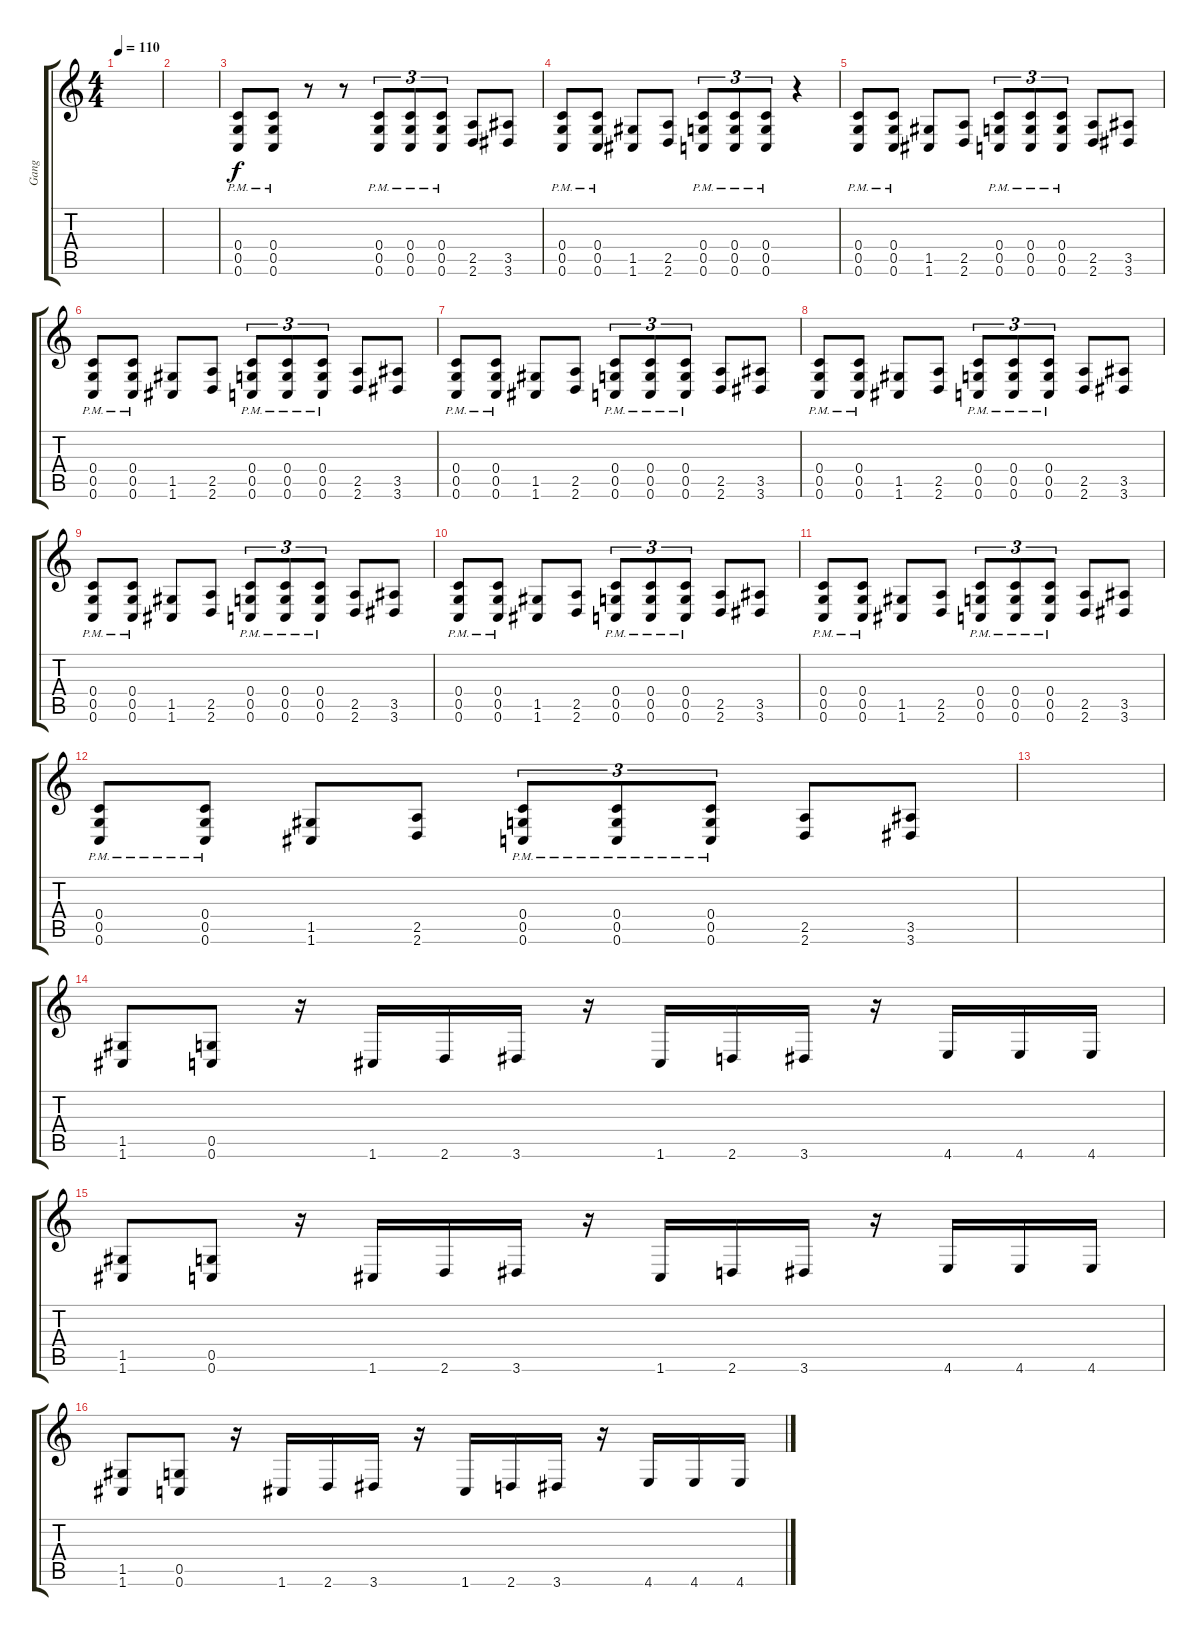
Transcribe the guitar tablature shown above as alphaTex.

\track ("Gang" "Gang") {instrument overdrivenguitar}
\staff {score tabs}
\tuning (D4 A3 F3 C3 G2 C2) {hide}
\ts (4 4)
\tempo 110
\clef g2
\ks c
|
|
(0.4{pm} 0.5{pm} 0.6).8 (0.4{pm} 0.5{pm} 0.6).8 r.8 r.8 (0.4{pm} 0.5{pm} 0.6).8{tu (3 2)} (0.4{pm} 0.5{pm} 0.6).8{tu (3 2)} (0.4{pm} 0.5{pm} 0.6).8{tu (3 2)} (2.5 2.6).8 (3.5 3.6).8 |
(0.4{pm} 0.5{pm} 0.6).8 (0.4{pm} 0.5{pm} 0.6).8 (1.5 1.6).8 (2.5 2.6).8 (0.4{pm} 0.5{pm} 0.6).8{tu (3 2)} (0.4{pm} 0.5{pm} 0.6).8{tu (3 2)} (0.4{pm} 0.5{pm} 0.6).8{tu (3 2)} r.4 |
(0.4{pm} 0.5{pm} 0.6).8 (0.4{pm} 0.5{pm} 0.6).8 (1.5 1.6).8 (2.5 2.6).8 (0.4{pm} 0.5{pm} 0.6).8{tu (3 2)} (0.4{pm} 0.5{pm} 0.6).8{tu (3 2)} (0.4{pm} 0.5{pm} 0.6).8{tu (3 2)} (2.5 2.6).8 (3.5 3.6).8 |
(0.4{pm} 0.5{pm} 0.6).8 (0.4{pm} 0.5{pm} 0.6).8 (1.5 1.6).8 (2.5 2.6).8 (0.4{pm} 0.5{pm} 0.6).8{tu (3 2)} (0.4{pm} 0.5{pm} 0.6).8{tu (3 2)} (0.4{pm} 0.5{pm} 0.6).8{tu (3 2)} (2.5 2.6).8 (3.5 3.6).8 |
(0.4{pm} 0.5{pm} 0.6).8 (0.4{pm} 0.5{pm} 0.6).8 (1.5 1.6).8 (2.5 2.6).8 (0.4{pm} 0.5{pm} 0.6).8{tu (3 2)} (0.4{pm} 0.5{pm} 0.6).8{tu (3 2)} (0.4{pm} 0.5{pm} 0.6).8{tu (3 2)} (2.5 2.6).8 (3.5 3.6).8 |
(0.4{pm} 0.5{pm} 0.6).8 (0.4{pm} 0.5{pm} 0.6).8 (1.5 1.6).8 (2.5 2.6).8 (0.4{pm} 0.5{pm} 0.6).8{tu (3 2)} (0.4{pm} 0.5{pm} 0.6).8{tu (3 2)} (0.4{pm} 0.5{pm} 0.6).8{tu (3 2)} (2.5 2.6).8 (3.5 3.6).8 |
(0.4{pm} 0.5{pm} 0.6).8 (0.4{pm} 0.5{pm} 0.6).8 (1.5 1.6).8 (2.5 2.6).8 (0.4{pm} 0.5{pm} 0.6).8{tu (3 2)} (0.4{pm} 0.5{pm} 0.6).8{tu (3 2)} (0.4{pm} 0.5{pm} 0.6).8{tu (3 2)} (2.5 2.6).8 (3.5 3.6).8 |
(0.4{pm} 0.5{pm} 0.6).8 (0.4{pm} 0.5{pm} 0.6).8 (1.5 1.6).8 (2.5 2.6).8 (0.4{pm} 0.5{pm} 0.6).8{tu (3 2)} (0.4{pm} 0.5{pm} 0.6).8{tu (3 2)} (0.4{pm} 0.5{pm} 0.6).8{tu (3 2)} (2.5 2.6).8 (3.5 3.6).8 |
(0.4{pm} 0.5{pm} 0.6).8 (0.4{pm} 0.5{pm} 0.6).8 (1.5 1.6).8 (2.5 2.6).8 (0.4{pm} 0.5{pm} 0.6).8{tu (3 2)} (0.4{pm} 0.5{pm} 0.6).8{tu (3 2)} (0.4{pm} 0.5{pm} 0.6).8{tu (3 2)} (2.5 2.6).8 (3.5 3.6).8 |
(0.4{pm} 0.5{pm} 0.6).8 (0.4{pm} 0.5{pm} 0.6).8 (1.5 1.6).8 (2.5 2.6).8 (0.4{pm} 0.5{pm} 0.6).8{tu (3 2)} (0.4{pm} 0.5{pm} 0.6).8{tu (3 2)} (0.4{pm} 0.5{pm} 0.6).8{tu (3 2)} (2.5 2.6).8 (3.5 3.6).8 |
|
(1.5 1.6).8 (0.5 0.6).8 r.16 1.6.16 2.6.16 3.6.16 r.16 1.6.16 2.6.16 3.6.16 r.16 4.6.16 4.6.16 4.6.16 |
(1.5 1.6).8 (0.5 0.6).8 r.16 1.6.16 2.6.16 3.6.16 r.16 1.6.16 2.6.16 3.6.16 r.16 4.6.16 4.6.16 4.6.16 |
(1.5 1.6).8 (0.5 0.6).8 r.16 1.6.16 2.6.16 3.6.16 r.16 1.6.16 2.6.16 3.6.16 r.16 4.6.16 4.6.16 4.6.16
